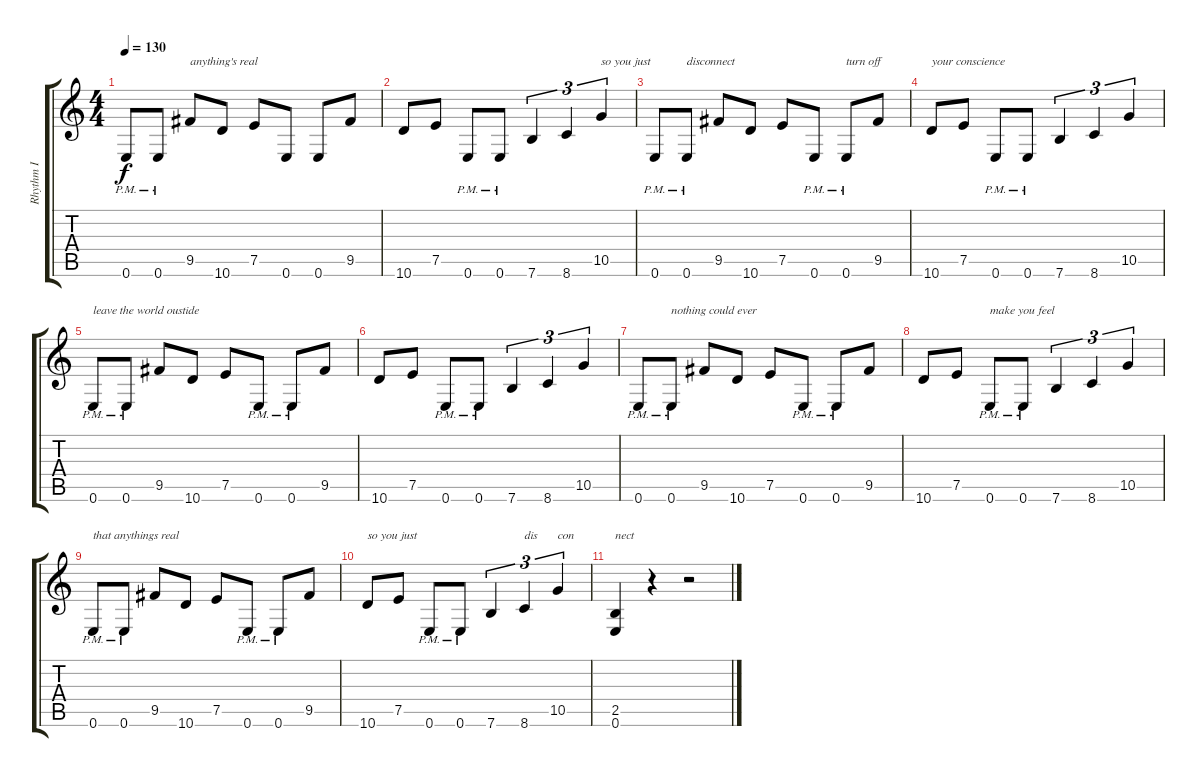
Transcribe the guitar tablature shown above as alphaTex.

\track ("Rhythm I" "Rhythm I") {instrument distortionguitar}
\staff {score tabs}
\tuning (E4 B3 G3 D3 A2 E2) {hide}
\ts (4 4)
\tempo 130
\clef g2
\ks c
0.6{pm}.8{dy f} 0.6{pm}.8 9.5.8{txt "anything's real"} 10.6.8 7.5.8 0.6.8 0.6.8 9.5.8 |
10.6.8 7.5.8 0.6{pm}.8 0.6{pm}.8 7.6.4{tu (3 2)} 8.6.4{tu (3 2)} 10.5.4{tu (3 2) txt "so you just"} |
0.6{pm}.8 0.6{pm}.8{txt "disconnect"} 9.5.8 10.6.8 7.5.8 0.6{pm}.8 0.6{pm}.8{txt "turn off"} 9.5.8 |
10.6.8{txt "your conscience"} 7.5.8 0.6{pm}.8 0.6{pm}.8 7.6.4{tu (3 2)} 8.6.4{tu (3 2)} 10.5.4{tu (3 2)} |
0.6{pm}.8{txt "leave the world oustide"} 0.6{pm}.8 9.5.8 10.6.8 7.5.8 0.6{pm}.8 0.6{pm}.8 9.5.8 |
10.6.8 7.5.8 0.6{pm}.8 0.6{pm}.8 7.6.4{tu (3 2)} 8.6.4{tu (3 2)} 10.5.4{tu (3 2)} |
0.6{pm}.8 0.6{pm}.8{txt "nothing could ever"} 9.5.8 10.6.8 7.5.8 0.6{pm}.8 0.6{pm}.8 9.5.8 |
10.6.8 7.5.8 0.6{pm}.8{txt "make you feel"} 0.6{pm}.8 7.6.4{tu (3 2)} 8.6.4{tu (3 2)} 10.5.4{tu (3 2)} |
0.6{pm}.8{txt "that anythings real"} 0.6{pm}.8 9.5.8 10.6.8 7.5.8 0.6{pm}.8 0.6{pm}.8 9.5.8 |
10.6.8{txt "so you just"} 7.5.8 0.6{pm}.8 0.6{pm}.8 7.6.4{tu (3 2)} 8.6.4{tu (3 2) txt "dis"} 10.5.4{tu (3 2) txt "con"} |
(2.5 0.6).4{txt "nect"} r.4 r.2
